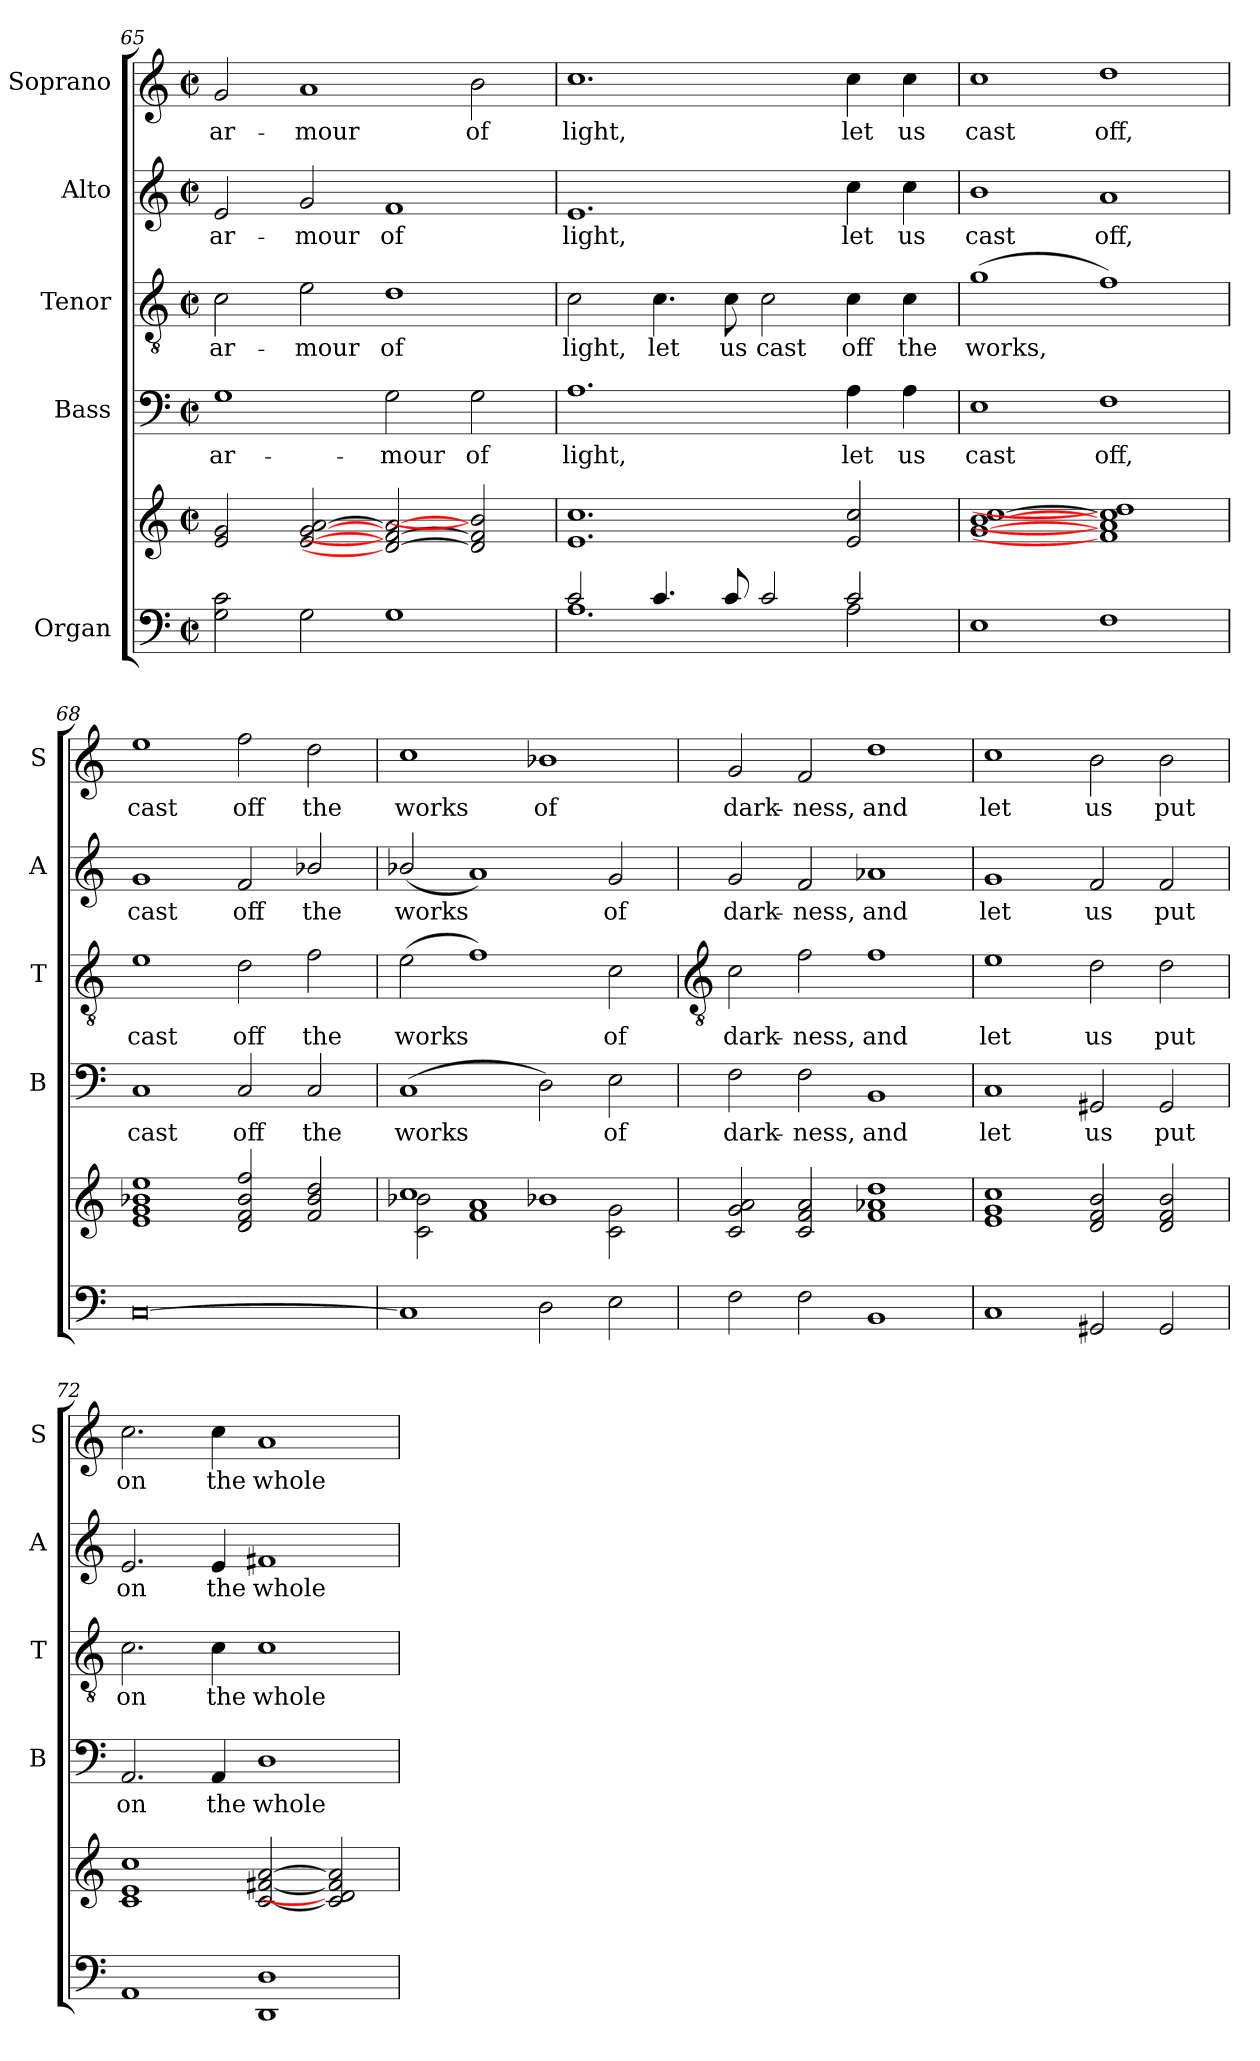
**kern	**kern	**kern	**text	**kern	**text	**kern	**text	**kern	**text
*part5	*part5	*part4	*part4	*part3	*part3	*part2	*part2	*part1	*part1
*staff6	*staff5	*staff4	*staff4	*staff3	*staff3	*staff2	*staff2	*staff1	*staff1
*I"Organ	*	*I"Bass	*	*I"Tenor	*	*I"Alto	*	*I"Soprano	*
*	*	*I'B	*	*I'T	*	*I'A	*	*I'S	*
*clefF4	*clefG2	*clefF4	*	*clefGv2	*	*clefG2	*	*clefG2	*
*k[]	*k[]	*k[]	*	*k[]	*	*k[]	*	*k[]	*
*C:	*C:	*C:	*	*C:	*	*C:	*	*C:	*
*M4/2	*M4/2	*M4/2	*	*M4/2	*	*M4/2	*	*M4/2	*
*met(c|)	*met(c|)	*met(c|)	*	*met(c|)	*	*met(c|)	*	*met(c|)	*
=65	=65	=65	=65	=65	=65	=65	=65	=65	=65
*^	*^	*	*	*	*	*	*	*	*
!	!	!	!	!	!LO:LY:b	!	!LO:LY:b	!	!LO:LY:b	!	!LO:LY:b
0ryy	2G\ 2c\	2e/ 2g/	0ryy	1G	ar-	2c	ar-	2e	ar-	2g	ar-
!	!	!	!	!	!	!	!LO:LY:b	!	!LO:LY:b	!	!LO:LY:b
.	2G\	[2e/ [2g/ [2a/	.	.	.	2e	-mour	2g	-mour	1a	-mour
!	!	!	!	!	!LO:LY:b	!	!LO:LY:b	!	!LO:LY:b	!	!
.	1G\	2d/_ 2f/_ 2a/_	.	2G	-mour	1d	of	1f	of	.	.
!	!	!	!	!	!LO:LY:b	!	!	!	!	!	!LO:LY:b
.	.	2d/] 2f/] 2b/]	.	2G	of	.	.	.	.	2b	of
=66	=66	=66	=66	=66	=66	=66	=66	=66	=66	=66	=66
!	!	!	!	!	!LO:LY:b	!	!LO:LY:b	!	!LO:LY:b	!	!LO:LY:b
2c/	1.A\	1.e/ 1.cc/	0ryy	1.A	light,	2c	light,	1.e	light,	1.cc	light,
!	!	!	!	!	!	!	!LO:LY:b	!	!	!	!
4.c/	.	.	.	.	.	4.c	let	.	.	.	.
!	!	!	!	!	!	!	!LO:LY:b	!	!	!	!
8c/	.	.	.	.	.	8c	us	.	.	.	.
!	!	!	!	!	!	!	!LO:LY:b	!	!	!	!
2c/	.	.	.	.	.	2c	cast	.	.	.	.
!	!	!	!	!	!LO:LY:b	!	!LO:LY:b	!	!LO:LY:b	!	!LO:LY:b
2c/	2A\	2e/ 2cc/	.	4A	let	4c	off	4cc	let	4cc	let
!	!	!	!	!	!LO:LY:b	!	!LO:LY:b	!	!LO:LY:b	!	!LO:LY:b
.	.	.	.	4A	us	4c	the	4cc	us	4cc	us
=67	=67	=67	=67	=67	=67	=67	=67	=67	=67	=67	=67
!	!	!	!	!	!LO:LY:b	!	!LO:LY:b	!	!LO:LY:b	!	!LO:LY:b
0ryy	1E\	[1g/ [1b/ [1cc/	0ryy	1E	cast	(>1g	works,	1b	cast	1cc	cast
!	!	!	!	!	!LO:LY:b	!	!	!	!LO:LY:b	!	!LO:LY:b
.	1F\	1f/] 1a/] 1cc/] 1dd/]	.	1F	off,	1f)	.	1a	off,	1dd	off,
=68	=68	=68	=68	=68	=68	=68	=68	=68	=68	=68	=68
!	!	!	!	!	!LO:LY:b	!	!LO:LY:b	!	!LO:LY:b	!	!LO:LY:b
1ryy	[0C\	1e/ 1g/ 1b-X/ 1ee/	0ryy	1C	cast	1e	cast	1g	cast	1ee	cast
!	!	!	!	!	!LO:LY:b	!	!LO:LY:b	!	!LO:LY:b	!	!LO:LY:b
1ryy	.	2d/ 2f/ 2b-/ 2ff/	.	2C	off	2d	off	2f	off	2ff	off
!	!	!	!	!	!LO:LY:b	!	!LO:LY:b	!	!LO:LY:b	!	!LO:LY:b
.	.	2f/ 2b-/ 2dd/	.	2C	the	2f	the	2b-X/	the	2dd	the
=69	=69	=69	=69	=69	=69	=69	=69	=69	=69	=69	=69
!	!	!	!	!	!LO:LY:b	!	!LO:LY:b	!	!LO:LY:b	!	!LO:LY:b
0ryy	1C\]	1cc/	2c\ 2b-X\	(>1C	works	(>2e	works	(<2b-X/	works	1cc	works
.	.	.	1f\ 1a\	.	.	1f)	.	1a)	.	.	.
!	!	!	!	!	!	!	!	!	!	!	!LO:LY:b
.	2D\	1b-X/	.	2D)	.	.	.	.	.	1b-X	of
!	!	!	!	!	!LO:LY:b	!	!LO:LY:b	!	!LO:LY:b	!	!
.	2E\	.	2c\ 2g\	2E	of	2c	of	2g	of	.	.
*v	*v	*	*	*	*	*	*	*	*	*	*
*	*v	*v	*	*	*	*	*	*	*	*
!!LO:LB:g=z
=70	=70	=70	=70	=70	=70	=70	=70	=70	=70
*	*	*	*	*clefGv2	*	*	*	*	*
*^	*^	*	*	*	*	*	*	*	*
!	!	!	!	!	!LO:LY:b	!	!LO:LY:b	!	!LO:LY:b	!	!LO:LY:b
*v	*v	*	*	*	*	*	*	*	*	*	*
*	*v	*v	*	*	*	*	*	*	*	*
2F	2c 2g 2a	2F	dark-	2c	dark-	2g	dark-	2g	dark-
!	!	!	!LO:LY:b	!	!LO:LY:b	!	!LO:LY:b	!	!LO:LY:b
2F	2c 2f 2a	2F	-ness,	2f	-ness,	2f	-ness,	2f	-ness,
!	!	!	!LO:LY:b	!	!LO:LY:b	!	!LO:LY:b	!	!LO:LY:b
1BB	1f 1a-X 1dd	1BB	and	1f	and	1a-X	and	1dd	and
=71	=71	=71	=71	=71	=71	=71	=71	=71	=71
!	!	!	!LO:LY:b	!	!LO:LY:b	!	!LO:LY:b	!	!LO:LY:b
1C	1e 1g 1cc	1C	let	1e	let	1g	let	1cc	let
!	!	!	!LO:LY:b	!	!LO:LY:b	!	!LO:LY:b	!	!LO:LY:b
2GG#X/	2d 2f 2b	2GG#X	us	2d	us	2f	us	2b	us
!	!	!	!LO:LY:b	!	!LO:LY:b	!	!LO:LY:b	!	!LO:LY:b
2GG#/	2d 2f 2b	2GG#	put	2d	put	2f	put	2b	put
=72	=72	=72	=72	=72	=72	=72	=72	=72	=72
!	!	!	!LO:LY:b	!	!LO:LY:b	!	!LO:LY:b	!	!LO:LY:b
1AA	1c 1e 1cc	2.AA	on	2.c	on	2.e	on	2.cc	on
!	!	!	!LO:LY:b	!	!LO:LY:b	!	!LO:LY:b	!	!LO:LY:b
.	.	4AA	the	4c	the	4e	the	4cc	the
!	!	!	!LO:LY:b	!	!LO:LY:b	!	!LO:LY:b	!	!LO:LY:b
1DD 1D	[2c [2f#X [2a	1D	whole	1c	whole	1f#X	whole	1a	whole
.	2c] 2d] 2f#] 2a]	.	.	.	.	.	.	.	.
=	=	=	=	=	=	=	=	=	=
*-	*-	*-	*-	*-	*-	*-	*-	*-	*-
